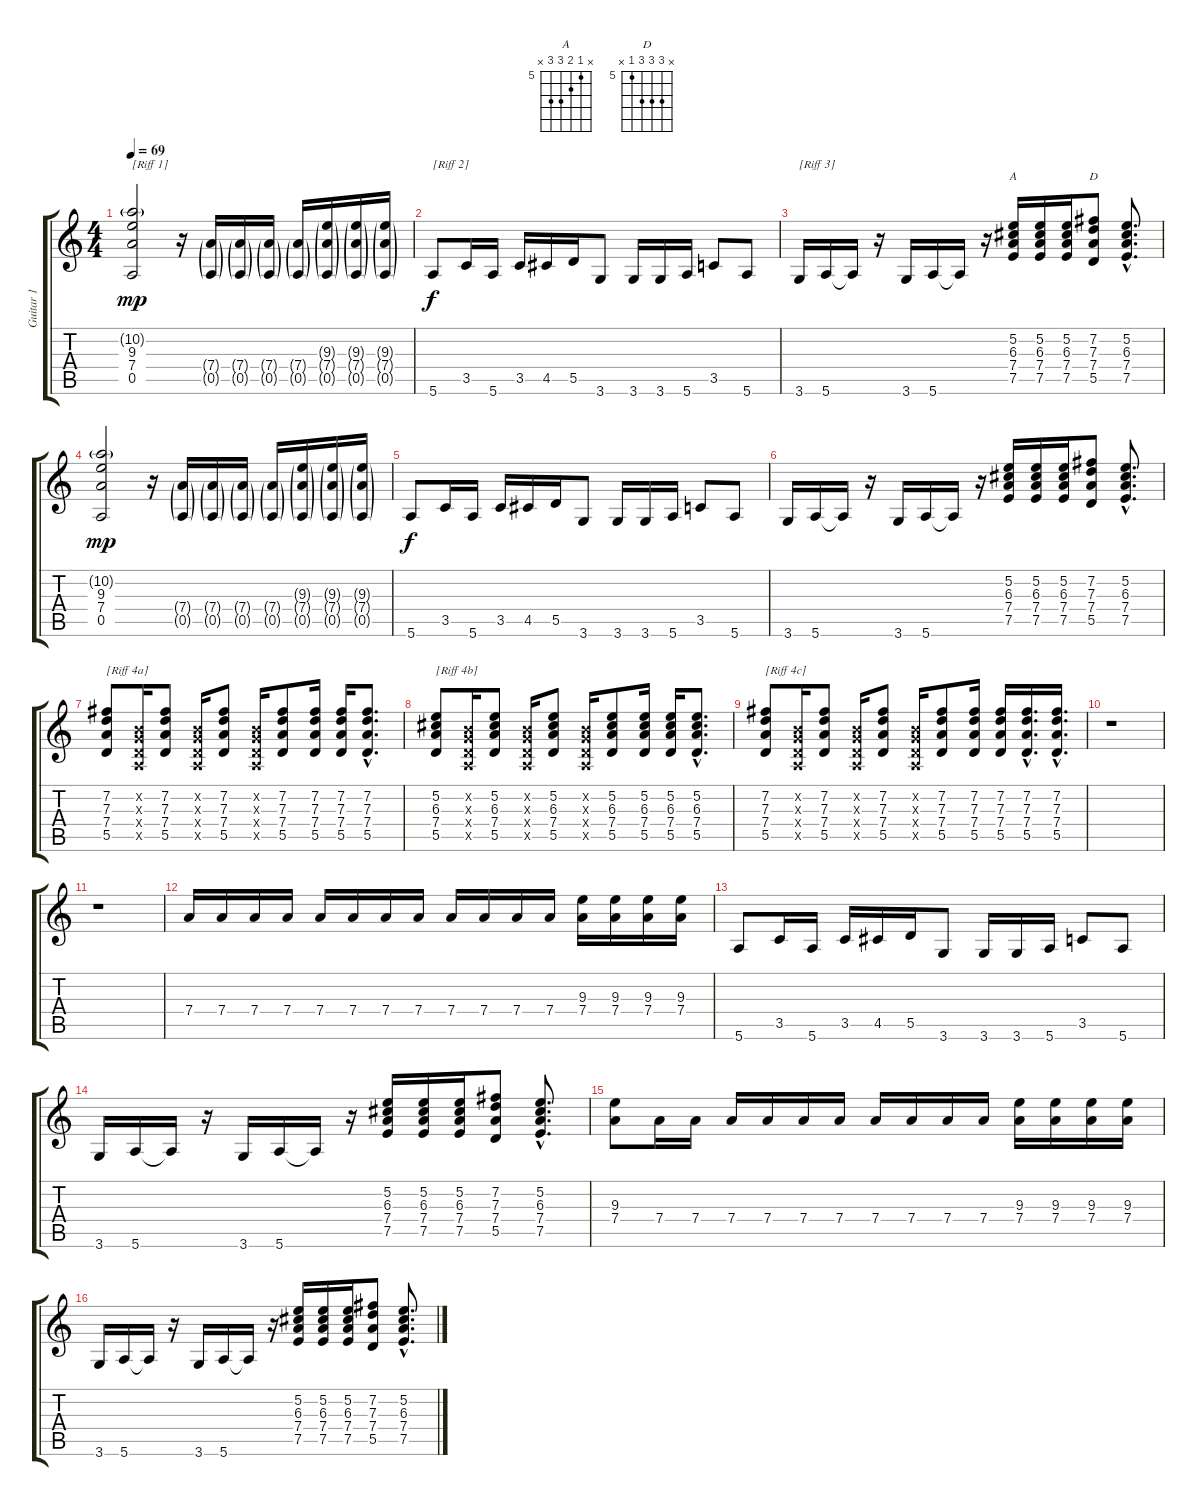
\track ("Guitar 1" "Guitar 1") {instrument distortionguitar}
\staff {score tabs}
\tuning (E4 B3 G3 D3 A2 E2) {hide}
\chord ("A" x 5 6 7 7 x) {firstfret 5}
\chord ("D" x 7 7 7 5 x) {firstfret 5}
\ts (4 4)
\tempo 69
\clef g2
\ks c
(10.2{g} 9.3 7.4 0.5).2{txt "[Riff 1]" dy mp instrument distortionguitar} r.16 (7.4{g} 0.5{g}).16 (7.4{g} 0.5{g}).16 (7.4{g} 0.5{g}).16 (7.4{g} 0.5{g}).16 (9.3{g} 7.4{g} 0.5{g}).16 (9.3{g} 7.4{g} 0.5{g}).16 (9.3{g} 7.4{g} 0.5{g}).16 |
5.6.8{txt "[Riff 2]" dy f} 3.5.16 5.6.16 3.5.16 4.5.16 5.5.16 3.6.8 3.6.16 3.6.16 5.6.16 3.5.8 5.6.8 |
3.6.16{txt "[Riff 3]"} 5.6.16 5.6{t}.16 r.16 3.6.16 5.6.16 5.6{t}.16 r.16 (5.2 6.3 7.4 7.5).16{ch "A"} (5.2 6.3 7.4 7.5).16 (5.2 6.3 7.4 7.5).16 (7.2 7.3 7.4 5.5).8{ch "D"} (5.2{hac} 6.3{hac} 7.4{hac} 7.5{hac}).8{d} |
(10.2{g} 9.3 7.4 0.5).2{dy mp} r.16 (7.4{g} 0.5{g}).16 (7.4{g} 0.5{g}).16 (7.4{g} 0.5{g}).16 (7.4{g} 0.5{g}).16 (9.3{g} 7.4{g} 0.5{g}).16 (9.3{g} 7.4{g} 0.5{g}).16 (9.3{g} 7.4{g} 0.5{g}).16 |
5.6.8{dy f} 3.5.16 5.6.16 3.5.16 4.5.16 5.5.16 3.6.8 3.6.16 3.6.16 5.6.16 3.5.8 5.6.8 |
3.6.16 5.6.16 5.6{t}.16 r.16 3.6.16 5.6.16 5.6{t}.16 r.16 (5.2 6.3 7.4 7.5).16 (5.2 6.3 7.4 7.5).16 (5.2 6.3 7.4 7.5).16 (7.2 7.3 7.4 5.5).8 (5.2{hac} 6.3{hac} 7.4{hac} 7.5{hac}).8{d} |
(7.2 7.3 7.4 5.5).8{txt "[Riff 4a]"} (0.2{x} 0.3{x} 0.4{x} 0.5{x}).16 (7.2 7.3 7.4 5.5).8 (0.2{x} 0.3{x} 0.4{x} 0.5{x}).16 (7.2 7.3 7.4 5.5).8 (0.2{x} 0.3{x} 0.4{x} 0.5{x}).16 (7.2 7.3 7.4 5.5).8 (7.2 7.3 7.4 5.5).16 (7.2 7.3 7.4 5.5).16 (7.2{hac} 7.3{hac} 7.4{hac} 5.5{hac}).8{d} |
(5.2 6.3 7.4 5.5).8{txt "[Riff 4b]"} (0.2{x} 0.3{x} 0.4{x} 0.5{x}).16 (5.2 6.3 7.4 5.5).8 (0.2{x} 0.3{x} 0.4{x} 0.5{x}).16 (5.2 6.3 7.4 5.5).8 (0.2{x} 0.3{x} 0.4{x} 0.5{x}).16 (5.2 6.3 7.4 5.5).8 (5.2 6.3 7.4 5.5).16 (5.2 6.3 7.4 5.5).16 (5.2{hac} 6.3{hac} 7.4{hac} 5.5{hac}).8{d} |
(7.2 7.3 7.4 5.5).8{txt "[Riff 4c]"} (0.2{x} 0.3{x} 0.4{x} 0.5{x}).16 (7.2 7.3 7.4 5.5).8 (0.2{x} 0.3{x} 0.4{x} 0.5{x}).16 (7.2 7.3 7.4 5.5).8 (0.2{x} 0.3{x} 0.4{x} 0.5{x}).16 (7.2 7.3 7.4 5.5).8 (7.2 7.3 7.4 5.5).16 (7.2 7.3 7.4 5.5).16 (7.2{hac} 7.3{hac} 7.4{hac} 5.5{hac}).16{d} (7.2{hac} 7.3{hac} 7.4{hac} 5.5{hac}).16{d} |
r.1 |
r.1 |
7.4.16 7.4.16 7.4.16 7.4.16 7.4.16 7.4.16 7.4.16 7.4.16 7.4.16 7.4.16 7.4.16 7.4.16 (9.3 7.4).16 (9.3 7.4).16 (9.3 7.4).16 (9.3 7.4).16 |
5.6.8 3.5.16 5.6.16 3.5.16 4.5.16 5.5.16 3.6.8 3.6.16 3.6.16 5.6.16 3.5.8 5.6.8 |
3.6.16 5.6.16 5.6{t}.16 r.16 3.6.16 5.6.16 5.6{t}.16 r.16 (5.2 6.3 7.4 7.5).16 (5.2 6.3 7.4 7.5).16 (5.2 6.3 7.4 7.5).16 (7.2 7.3 7.4 5.5).8 (5.2{hac} 6.3{hac} 7.4{hac} 7.5{hac}).8{d} |
(9.3 7.4).8 7.4.16 7.4.16 7.4.16 7.4.16 7.4.16 7.4.16 7.4.16 7.4.16 7.4.16 7.4.16 (9.3 7.4).16 (9.3 7.4).16 (9.3 7.4).16 (9.3 7.4).16 |
3.6.16 5.6.16 5.6{t}.16 r.16 3.6.16 5.6.16 5.6{t}.16 r.16 (5.2 6.3 7.4 7.5).16 (5.2 6.3 7.4 7.5).16 (5.2 6.3 7.4 7.5).16 (7.2 7.3 7.4 5.5).8 (5.2{hac} 6.3{hac} 7.4{hac} 7.5{hac}).8{d}
